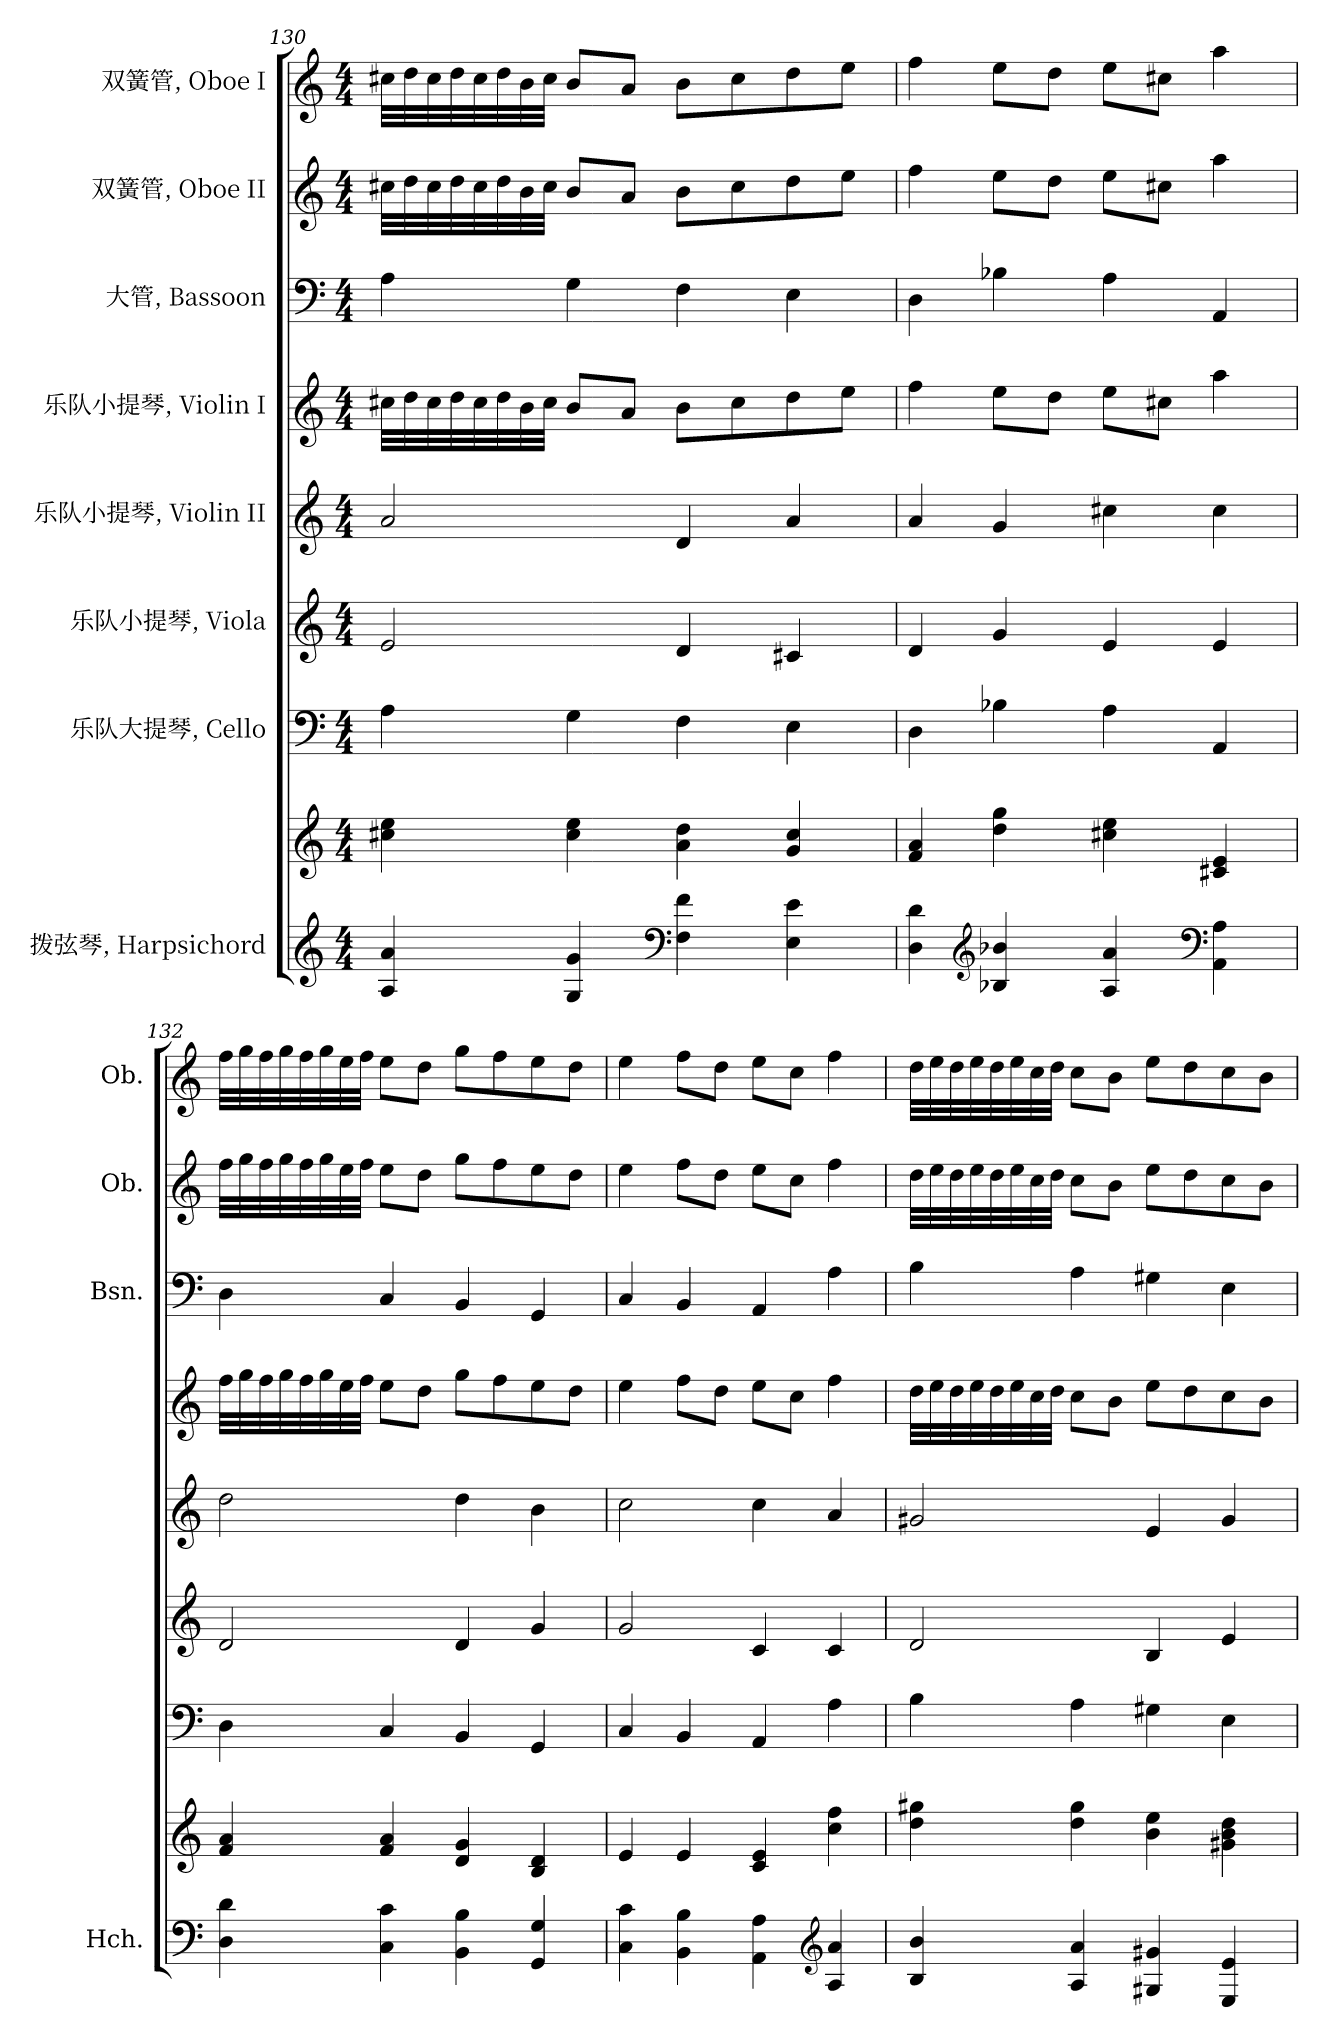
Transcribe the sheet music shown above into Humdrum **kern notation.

**kern	**kern	**kern	**kern	**kern	**kern	**kern	**kern	**kern
*part8	*part8	*part7	*part6	*part5	*part4	*part3	*part2	*part1
*staff9	*staff8	*staff7	*staff6	*staff5	*staff4	*staff3	*staff2	*staff1
*I"拨弦琴, Harpsichord	*	*I"乐队大提琴, Cello	*I"乐队小提琴, Viola	*I"乐队小提琴, Violin II	*I"乐队小提琴, Violin I	*I"大管, Bassoon	*I"双簧管, Oboe II	*I"双簧管, Oboe I
*I'Hch.	*	*	*	*	*	*I'Bsn.	*I'Ob.	*I'Ob.
*clefG2	*clefG2	*clefF4	*clefG2	*clefG2	*clefG2	*clefF4	*clefG2	*clefG2
*k[]	*k[]	*k[]	*k[]	*k[]	*k[]	*k[]	*k[]	*k[]
*M4/4	*M4/4	*M4/4	*M4/4	*M4/4	*M4/4	*M4/4	*M4/4	*M4/4
=130	=130	=130	=130	=130	=130	=130	=130	=130
4A/ 4a/	4cc#X\ 4ee\	4A\	2e/	2a/	32cc#X\LLL	4A\	32cc#X\LLL	32cc#X\LLL
.	.	.	.	.	32dd\	.	32dd\	32dd\
.	.	.	.	.	32cc#\	.	32cc#\	32cc#\
.	.	.	.	.	32dd\	.	32dd\	32dd\
.	.	.	.	.	32cc#\	.	32cc#\	32cc#\
.	.	.	.	.	32dd\	.	32dd\	32dd\
.	.	.	.	.	32b\	.	32b\	32b\
.	.	.	.	.	32cc#\JJJ	.	32cc#\JJJ	32cc#\JJJ
4G/ 4g/	4cc#\ 4ee\	4G\	.	.	8b/L	4G\	8b/L	8b/L
.	.	.	.	.	8a/J	.	8a/J	8a/J
*clefF4	*	*	*	*	*	*	*	*
4F\ 4f\	4a\ 4dd\	4F\	4d/	4d/	8b\L	4F\	8b\L	8b\L
.	.	.	.	.	8cc#\	.	8cc#\	8cc#\
4E\ 4e\	4g/ 4cc#/	4E\	4c#X/	4a/	8dd\	4E\	8dd\	8dd\
.	.	.	.	.	8ee\J	.	8ee\J	8ee\J
=131	=131	=131	=131	=131	=131	=131	=131	=131
4D\ 4d\	4f/ 4a/	4D\	4d/	4a/	4ff\	4D\	4ff\	4ff\
*clefG2	*	*	*	*	*	*	*	*
4B-X/ 4b-X/	4dd\ 4gg\	4B-X\	4g/	4g/	8ee\L	4B-X\	8ee\L	8ee\L
.	.	.	.	.	8dd\J	.	8dd\J	8dd\J
4A/ 4a/	4cc#X\ 4ee\	4A\	4e/	4cc#X\	8ee\L	4A\	8ee\L	8ee\L
.	.	.	.	.	8cc#X\J	.	8cc#X\J	8cc#X\J
*clefF4	*	*	*	*	*	*	*	*
4AA\ 4A\	4c#X/ 4e/	4AA/	4e/	4cc#\	4aa\	4AA/	4aa\	4aa\
!!LO:PB:g=z
=132	=132	=132	=132	=132	=132	=132	=132	=132
4D\ 4d\	4f/ 4a/	4D\	2d/	2dd\	32ff\LLL	4D\	32ff\LLL	32ff\LLL
.	.	.	.	.	32gg\	.	32gg\	32gg\
.	.	.	.	.	32ff\	.	32ff\	32ff\
.	.	.	.	.	32gg\	.	32gg\	32gg\
.	.	.	.	.	32ff\	.	32ff\	32ff\
.	.	.	.	.	32gg\	.	32gg\	32gg\
.	.	.	.	.	32ee\	.	32ee\	32ee\
.	.	.	.	.	32ff\JJJ	.	32ff\JJJ	32ff\JJJ
4C\ 4c\	4f/ 4a/	4C/	.	.	8ee\L	4C/	8ee\L	8ee\L
.	.	.	.	.	8dd\J	.	8dd\J	8dd\J
4BB\ 4B\	4d/ 4g/	4BB/	4d/	4dd\	8gg\L	4BB/	8gg\L	8gg\L
.	.	.	.	.	8ff\	.	8ff\	8ff\
4GG/ 4G/	4B/ 4d/	4GG/	4g/	4b\	8ee\	4GG/	8ee\	8ee\
.	.	.	.	.	8dd\J	.	8dd\J	8dd\J
=133	=133	=133	=133	=133	=133	=133	=133	=133
4C\ 4c\	4e/	4C/	2g/	2cc\	4ee\	4C/	4ee\	4ee\
4BB\ 4B\	4e/	4BB/	.	.	8ff\L	4BB/	8ff\L	8ff\L
.	.	.	.	.	8dd\J	.	8dd\J	8dd\J
4AA\ 4A\	4c/ 4e/	4AA/	4c/	4cc\	8ee\L	4AA/	8ee\L	8ee\L
.	.	.	.	.	8cc\J	.	8cc\J	8cc\J
*clefG2	*	*	*	*	*	*	*	*
4A/ 4a/	4cc\ 4ff\	4A\	4c/	4a/	4ff\	4A\	4ff\	4ff\
=134	=134	=134	=134	=134	=134	=134	=134	=134
4B/ 4b/	4dd\ 4gg#X\	4B\	2d/	2g#X/	32dd\LLL	4B\	32dd\LLL	32dd\LLL
.	.	.	.	.	32ee\	.	32ee\	32ee\
.	.	.	.	.	32dd\	.	32dd\	32dd\
.	.	.	.	.	32ee\	.	32ee\	32ee\
.	.	.	.	.	32dd\	.	32dd\	32dd\
.	.	.	.	.	32ee\	.	32ee\	32ee\
.	.	.	.	.	32cc\	.	32cc\	32cc\
.	.	.	.	.	32dd\JJJ	.	32dd\JJJ	32dd\JJJ
4A/ 4a/	4dd\ 4gg#\	4A\	.	.	8cc\L	4A\	8cc\L	8cc\L
.	.	.	.	.	8b\J	.	8b\J	8b\J
4G#X/ 4g#X/	4b\ 4ee\	4G#X\	4B/	4e/	8ee\L	4G#X\	8ee\L	8ee\L
.	.	.	.	.	8dd\	.	8dd\	8dd\
4E/ 4e/	4g#X\ 4b\ 4dd\	4E\	4e/	4g#/	8cc\	4E\	8cc\	8cc\
.	.	.	.	.	8b\J	.	8b\J	8b\J
=	=	=	=	=	=	=	=	=
*-	*-	*-	*-	*-	*-	*-	*-	*-
